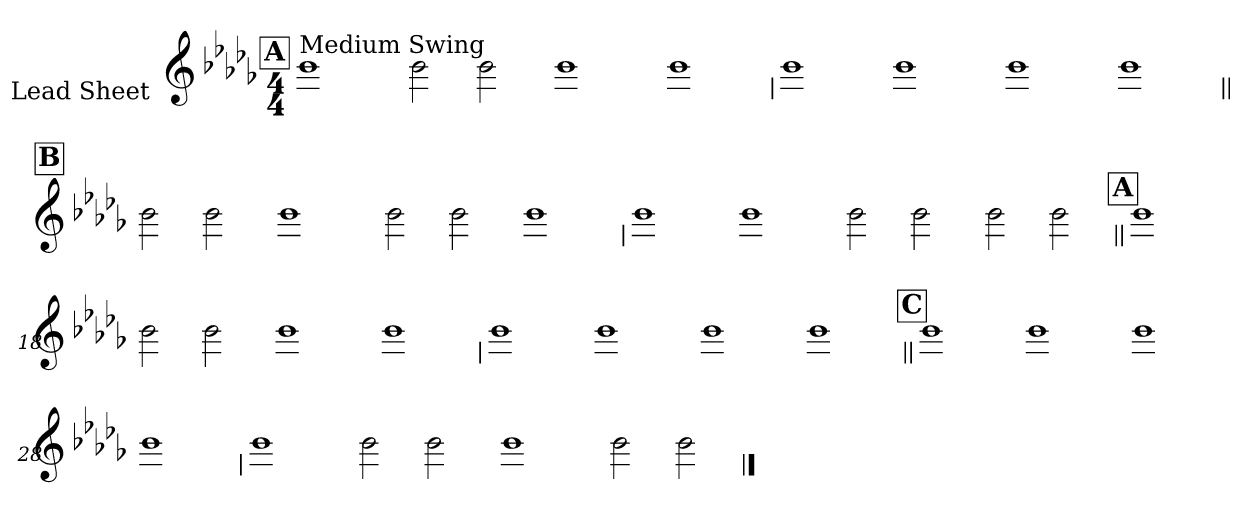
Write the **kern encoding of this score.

**kern
*part1
*staff1
*I"Lead Sheet
*stria0
*clefG2
*k[b-e-a-d-g-]
*D-:
*M4/4
!!LO:REH:place=s1:a:t=A
=1||
!LO:TX:a:t=Medium Swing
1b-
=2-
2b-
2b-
=3-
1b-
=4-
1b-
!!LO:LB:g=z
=5
1b-
=6-
1b-
=7-
1b-
=8-
1b-
!!LO:LB:g=z
!!LO:REH:place=s1:a:t=B
=9||
2b-
2b-
=10-
1b-
=11-
2b-
2b-
=12-
1b-
!!LO:LB:g=z
=13
1b-
=14-
1b-
=15-
2b-
2b-
=16-
2b-
2b-
!!LO:LB:g=z
!!LO:REH:place=s1:a:t=A
=17||
1b-
=18-
2b-
2b-
=19-
1b-
=20-
1b-
!!LO:LB:g=z
=21
1b-
=22-
1b-
=23-
1b-
=24-
1b-
!!LO:LB:g=z
!!LO:REH:place=s1:a:t=C
=25||
1b-
=26-
1b-
=27-
1b-
=28-
1b-
!!LO:LB:g=z
=29
1b-
=30-
2b-
2b-
=31-
1b-
=32-
2b-
2b-
==
*-
